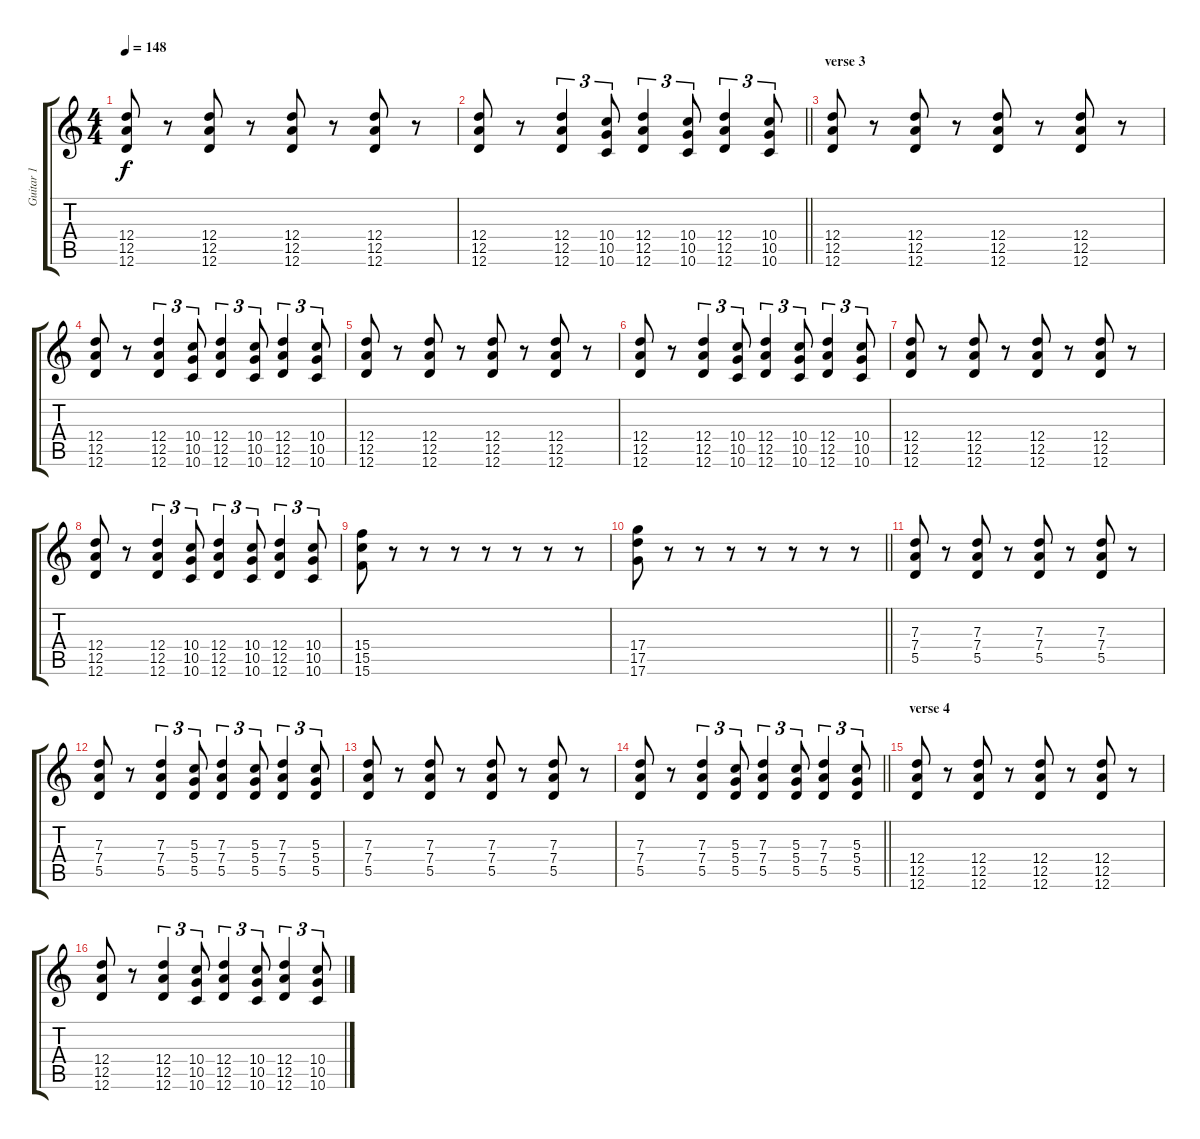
\track ("Guitar 1" "Guitar 1") {instrument overdrivenguitar}
\staff {score tabs}
\tuning (E4 B3 G3 D3 A2 D2) {hide}
\ts (4 4)
\tempo 148
\clef g2
\ks c
(12.4 12.5 12.6).8{dy f} r.8 (12.4 12.5 12.6).8 r.8 (12.4 12.5 12.6).8 r.8 (12.4 12.5 12.6).8 r.8 |
\barLineRight lightlight
(12.4 12.5 12.6).8 r.8 (12.4 12.5 12.6).4{tu (3 2)} (10.4 10.5 10.6).8{tu (3 2)} (12.4 12.5 12.6).4{tu (3 2)} (10.4 10.5 10.6).8{tu (3 2)} (12.4 12.5 12.6).4{tu (3 2)} (10.4 10.5 10.6).8{tu (3 2)} |
\section ("" "verse 3")
(12.4 12.5 12.6).8 r.8 (12.4 12.5 12.6).8 r.8 (12.4 12.5 12.6).8 r.8 (12.4 12.5 12.6).8 r.8 |
(12.4 12.5 12.6).8 r.8 (12.4 12.5 12.6).4{tu (3 2)} (10.4 10.5 10.6).8{tu (3 2)} (12.4 12.5 12.6).4{tu (3 2)} (10.4 10.5 10.6).8{tu (3 2)} (12.4 12.5 12.6).4{tu (3 2)} (10.4 10.5 10.6).8{tu (3 2)} |
(12.4 12.5 12.6).8 r.8 (12.4 12.5 12.6).8 r.8 (12.4 12.5 12.6).8 r.8 (12.4 12.5 12.6).8 r.8 |
(12.4 12.5 12.6).8 r.8 (12.4 12.5 12.6).4{tu (3 2)} (10.4 10.5 10.6).8{tu (3 2)} (12.4 12.5 12.6).4{tu (3 2)} (10.4 10.5 10.6).8{tu (3 2)} (12.4 12.5 12.6).4{tu (3 2)} (10.4 10.5 10.6).8{tu (3 2)} |
(12.4 12.5 12.6).8 r.8 (12.4 12.5 12.6).8 r.8 (12.4 12.5 12.6).8 r.8 (12.4 12.5 12.6).8 r.8 |
(12.4 12.5 12.6).8 r.8 (12.4 12.5 12.6).4{tu (3 2)} (10.4 10.5 10.6).8{tu (3 2)} (12.4 12.5 12.6).4{tu (3 2)} (10.4 10.5 10.6).8{tu (3 2)} (12.4 12.5 12.6).4{tu (3 2)} (10.4 10.5 10.6).8{tu (3 2)} |
(15.4 15.5 15.6).8 r.8 r.8 r.8 r.8 r.8 r.8 r.8 |
\barLineRight lightlight
(17.4 17.5 17.6).8 r.8 r.8 r.8 r.8 r.8 r.8 r.8 |
(7.3 7.4 5.5).8 r.8 (7.3 7.4 5.5).8 r.8 (7.3 7.4 5.5).8 r.8 (7.3 7.4 5.5).8 r.8 |
(7.3 7.4 5.5).8 r.8 (7.3 7.4 5.5).4{tu (3 2)} (5.3 5.4 5.5).8{tu (3 2)} (7.3 7.4 5.5).4{tu (3 2)} (5.3 5.4 5.5).8{tu (3 2)} (7.3 7.4 5.5).4{tu (3 2)} (5.3 5.4 5.5).8{tu (3 2)} |
(7.3 7.4 5.5).8 r.8 (7.3 7.4 5.5).8 r.8 (7.3 7.4 5.5).8 r.8 (7.3 7.4 5.5).8 r.8 |
\barLineRight lightlight
(7.3 7.4 5.5).8 r.8 (7.3 7.4 5.5).4{tu (3 2)} (5.3 5.4 5.5).8{tu (3 2)} (7.3 7.4 5.5).4{tu (3 2)} (5.3 5.4 5.5).8{tu (3 2)} (7.3 7.4 5.5).4{tu (3 2)} (5.3 5.4 5.5).8{tu (3 2)} |
\section ("" "verse 4")
(12.4 12.5 12.6).8 r.8 (12.4 12.5 12.6).8 r.8 (12.4 12.5 12.6).8 r.8 (12.4 12.5 12.6).8 r.8 |
(12.4 12.5 12.6).8 r.8 (12.4 12.5 12.6).4{tu (3 2)} (10.4 10.5 10.6).8{tu (3 2)} (12.4 12.5 12.6).4{tu (3 2)} (10.4 10.5 10.6).8{tu (3 2)} (12.4 12.5 12.6).4{tu (3 2)} (10.4 10.5 10.6).8{tu (3 2)}
